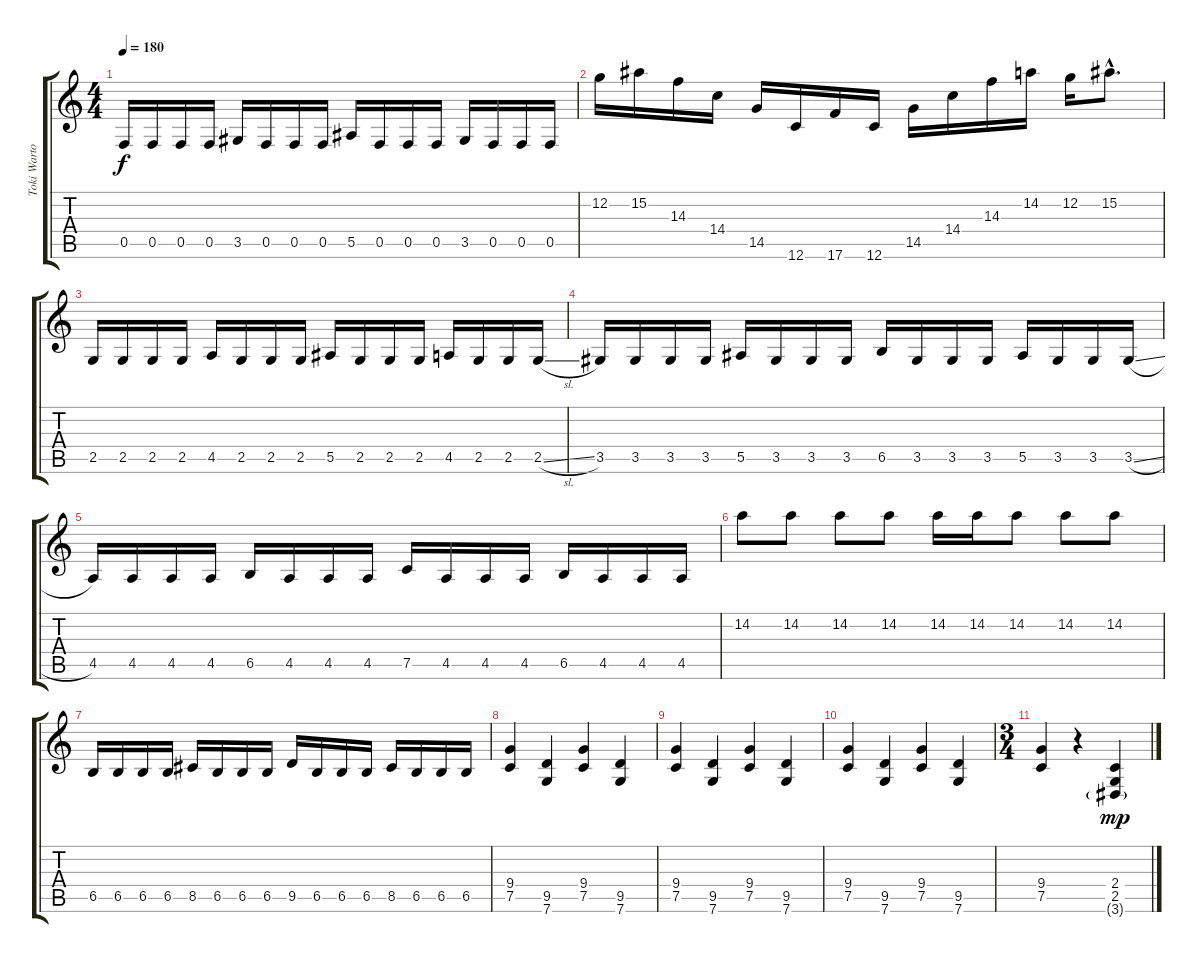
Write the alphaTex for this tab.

\track ("Toki Wartooth" "Toki Warto") {instrument overdrivenguitar}
\staff {score tabs}
\tuning (C4 G3 Eb3 Bb2 F2 C2) {hide}
\ts (4 4)
\tempo 180
\clef g2
\ks c
0.5.16{dy f} 0.5.16 0.5.16 0.5.16 3.5.16 0.5.16 0.5.16 0.5.16 5.5.16 0.5.16 0.5.16 0.5.16 3.5.16 0.5.16 0.5.16 0.5.16 |
12.2.16 15.2.16 14.3.16 14.4.16 14.5.16 12.6.16 17.6.16 12.6.16 14.5.16 14.4.16 14.3.16 14.2.16 12.2.16 15.2{hac}.8{d} |
2.5.16 2.5.16 2.5.16 2.5.16 4.5.16 2.5.16 2.5.16 2.5.16 5.5.16 2.5.16 2.5.16 2.5.16 4.5.16 2.5.16 2.5.16 2.5{sl}.16 |
3.5.16 3.5.16 3.5.16 3.5.16 5.5.16 3.5.16 3.5.16 3.5.16 6.5.16 3.5.16 3.5.16 3.5.16 5.5.16 3.5.16 3.5.16 3.5{sl}.16 |
4.5.16 4.5.16 4.5.16 4.5.16 6.5.16 4.5.16 4.5.16 4.5.16 7.5.16 4.5.16 4.5.16 4.5.16 6.5.16 4.5.16 4.5.16 4.5.16 |
14.2.8 14.2.8 14.2.8 14.2.8 14.2.16 14.2.16 14.2.8 14.2.8 14.2.8 |
6.5.16 6.5.16 6.5.16 6.5.16 8.5.16 6.5.16 6.5.16 6.5.16 9.5.16 6.5.16 6.5.16 6.5.16 8.5.16 6.5.16 6.5.16 6.5.16 |
(9.4 7.5).4 (9.5 7.6).4 (9.4 7.5).4 (9.5 7.6).4 |
(9.4 7.5).4 (9.5 7.6).4 (9.4 7.5).4 (9.5 7.6).4 |
(9.4 7.5).4 (9.5 7.6).4 (9.4 7.5).4 (9.5 7.6).4 |
\ts (3 4)
(9.4 7.5).4 r.4 (2.4 2.5 3.6{g}).4{dy mp}
